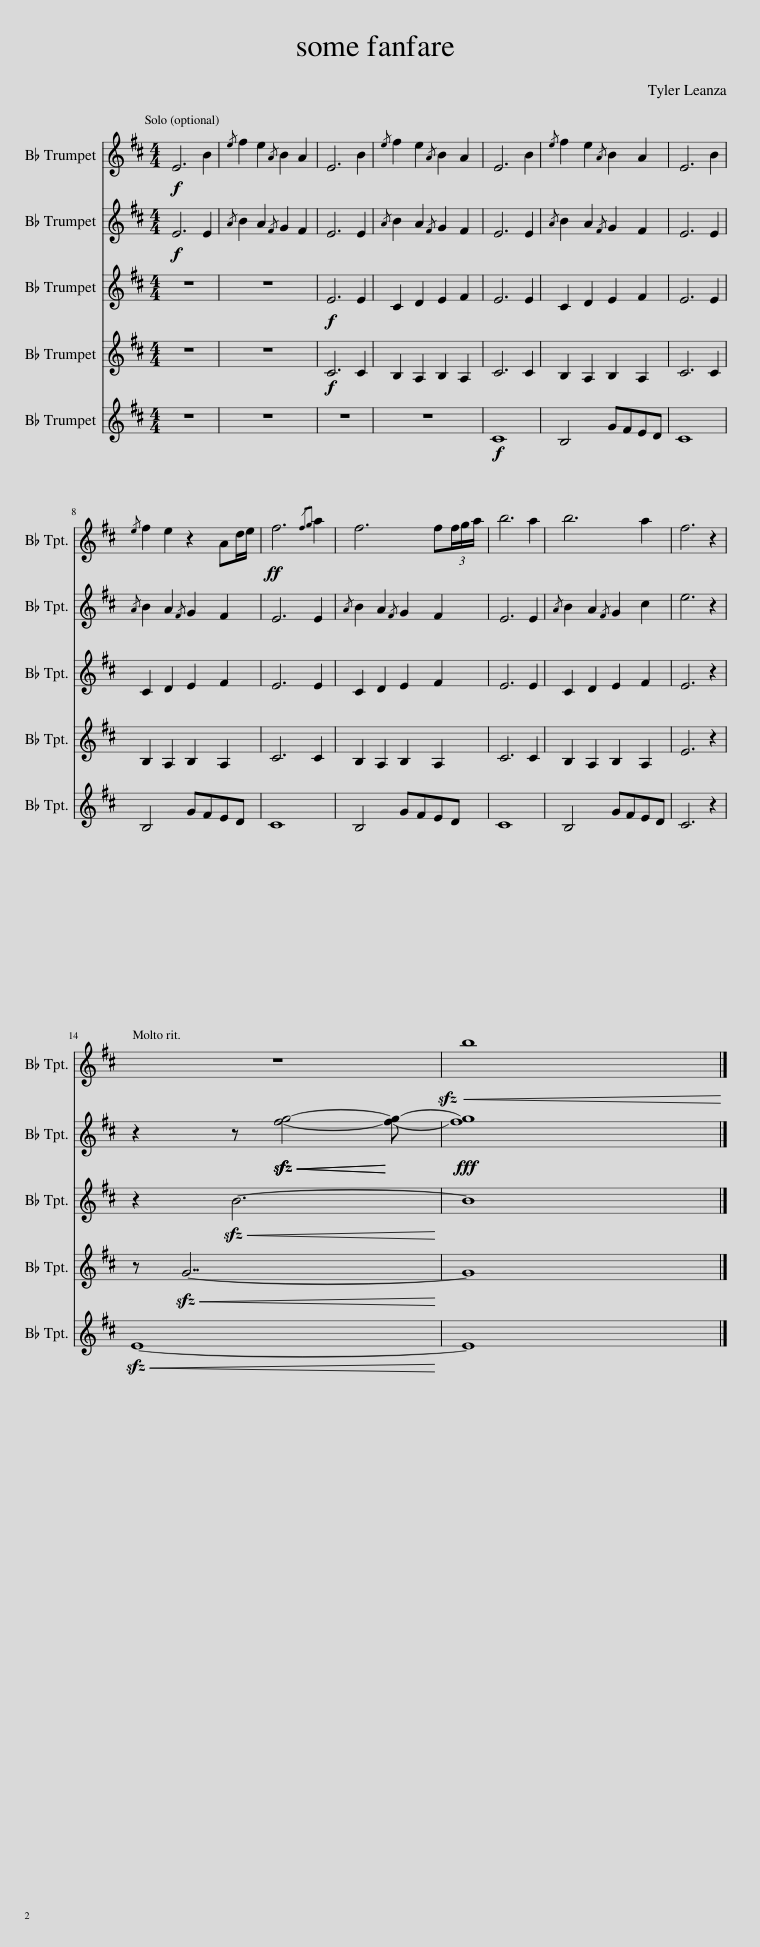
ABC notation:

X:1
%%score 1 2 3 4 5
L:1/8
M:4/4
I:linebreak $
K:none
V:1 treble transpose=-2
V:2 treble transpose=-2
V:3 treble transpose=-2
V:4 treble transpose=-2
V:5 treble transpose=-2
V:1
[K:D]!f! E6 B2 |{/e} f2 e2{/A} B2 A2 | E6 B2 |{/e} f2 e2{/A} B2 A2 | E6 B2 | %5
{/e} f2 e2{/A} B2 A2 | E6 B2 |${/e} f2 e2 z2 Ad/e/ |!ff! f6{/fg} a2 | f6 f(3f/g/a/ | %10
 b6 a2 | b6 a2 | f6 z2 |$ z8 |!sfz!!fff!!<(! b8!<)! |] %15
V:2
[K:D]!f!!p! E6!ff! E2 |{/A} B2 A2{/F} G2 F2 |!p! E6!ff! E2 |{/A} B2 A2{/F} G2 F2 |!p! E6!ff! E2 | %5
{/A} B2 A2{/F} G2 F2 |!p! E6!ff! E2 |${/A} B2 A2{/F} G2 F2 | E6 E2 |{/A} B2 A2{/F} G2 F2 | %10
 E6 E2 |{/A} B2 A2{/F} G2 c2 | e6 z2 |$ z2 z!sfz!!sfz!!<(!!<(! [fg]4-!<)!!<)! [fg]- |!fff!!fff! [fg]8 |] %15
V:3
[K:D] z8 | z8 |!f!!p! E6!pp! E2 | C2 D2 E2 F2 | E6 E2 | %5
 C2 D2 E2 F2 | E6 E2 |$ C2 D2 E2 F2 | E6 E2 | C2 D2 E2 F2 | %10
 E6 E2 | C2 D2 E2 F2 | E6 z2 |$ z2!sfz!!<(! B6-!<)! |!fff! B8 |] %15
V:4
[K:D] z8 | z8 |!f! C6 C2 | B,2 A,2 B,2 A,2 | C6 C2 | %5
 B,2 A,2 B,2 A,2 | C6 C2 |$ B,2 A,2 B,2 A,2 | C6 C2 | B,2 A,2 B,2 A,2 | %10
 C6 C2 | B,2 A,2 B,2 A,2 | E6 z2 |$ z!sfz!!<(! G7-!<)! |!fff! G8 |] %15
V:5
[K:D] z8 | z8 | z8 | z8 |!f! C8 | %5
 B,4 GFED | C8 |$ B,4 GFED | C8 | B,4 GFED | %10
 C8 | B,4 GFED | C6 z2 |$!sfz!!<(! E8-!<)! |!fff! E8 |] %15
